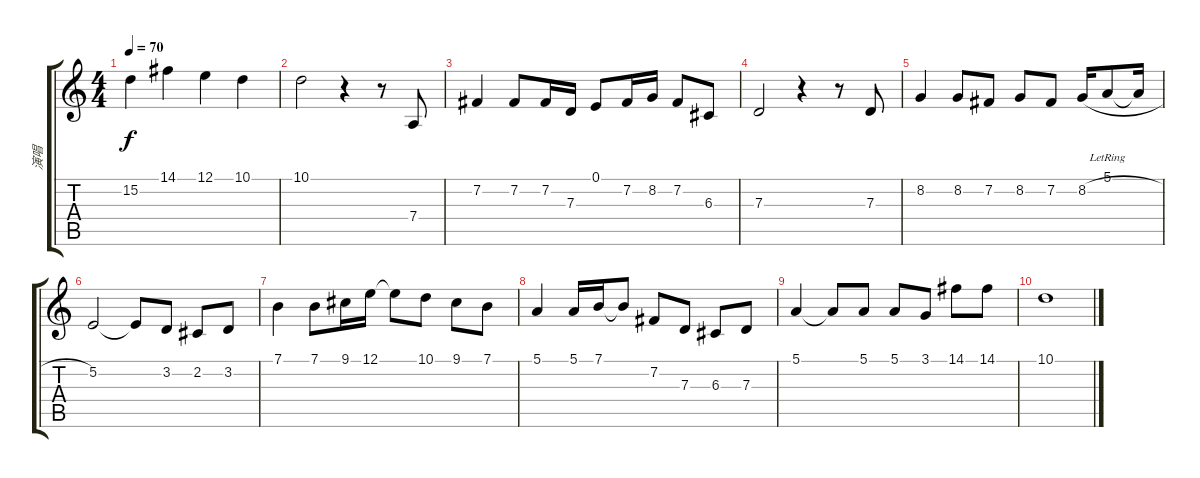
\track ("演唱" "演唱") {instrument stringensemble1}
\staff {score tabs}
\tuning (E4 B3 G3 D3 A2 E2) {hide}
\ts (4 4)
\tempo 70
\clef g2
\ks c
15.2.4{dy f} 14.1.4 12.1.4 10.1.4 |
10.1.2 r.4 r.8 7.4.8 |
7.2.4 7.2.8 7.2.16 7.3.16 0.1.8 7.2.16 8.2.16 7.2.8 6.3.8 |
7.3.2 r.4 r.8 7.3.8 |
8.2.4 8.2.8 7.2.8 8.2.8 7.2.8 8.2{h}.16 5.1{lr}.8 5.1{t}.16 |
5.2.2 5.2{t}.8 3.2.8 2.2.8 3.2.8 |
7.1.4 7.1.8 9.1.16 12.1.16 12.1{t}.8 10.1.8 9.1.8 7.1.8 |
5.1.4 5.1.16 7.1.16 7.1{t}.8 7.2.8 7.3.8 6.3.8 7.3.8 |
5.1.4 5.1{t}.8 5.1.8 5.1.8 3.1.8 14.1.8 14.1.8 |
10.1.1
